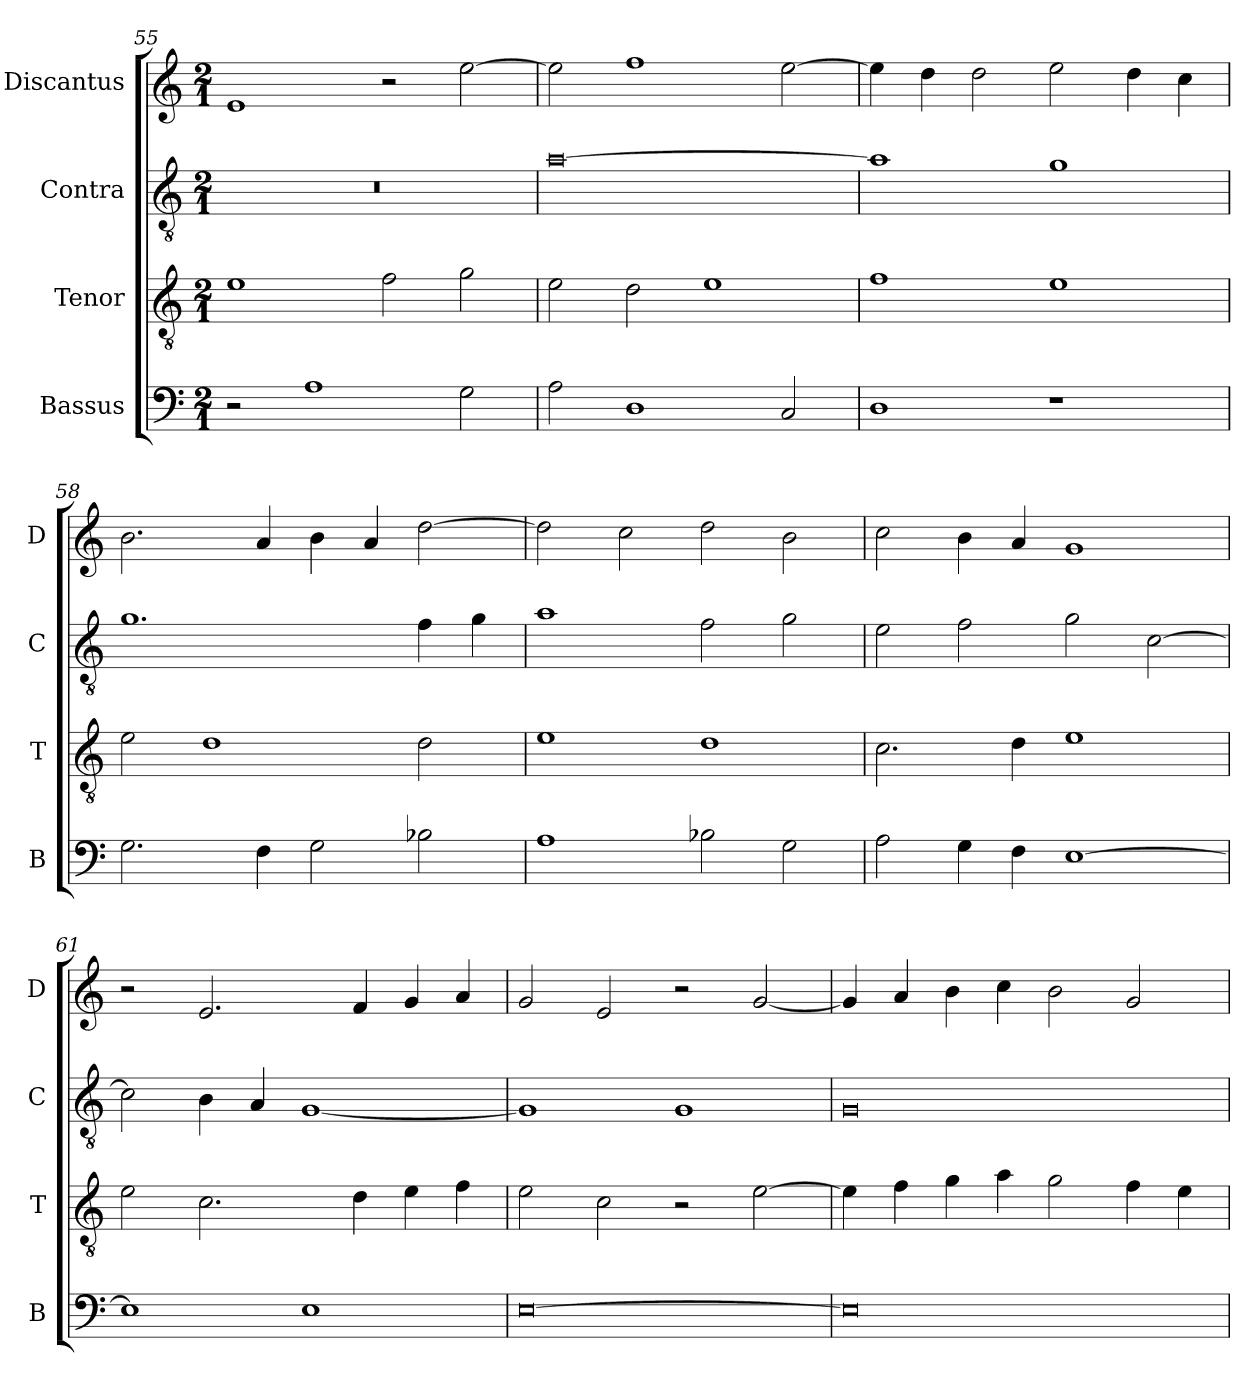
**kern	**kern	**kern	**kern
*part4	*part3	*part2	*part1
*staff4	*staff3	*staff2	*staff1
*I"Bassus	*I"Tenor	*I"Contra	*I"Discantus
*I'B	*I'T	*I'C	*I'D
*clefF4	*clefGv2	*clefGv2	*clefG2
*k[]	*k[]	*k[]	*k[]
*M2/1	*M2/1	*M2/1	*M2/1
=55	=55	=55	=55
2r	1e	0r	1e
1A	.	.	.
.	2f\	.	2r
2G\	2g\	.	[2ee\
=56	=56	=56	=56
2A\	2e\	[0a	2ee\]
1D	2d\	.	1ff
.	1e	.	.
2C/	.	.	[2ee\
=57	=57	=57	=57
1D	1f	1a]	4ee\]
.	.	.	4dd\
.	.	.	2dd\
1r	1e	1g	2ee\
.	.	.	4dd\
.	.	.	4cc\
=58	=58	=58	=58
2.G\	2e\	1.g	2.b\
.	1d	.	.
4F\	.	.	4a/
2G\	.	.	4b\
.	.	.	4a/
2B-X\	2d\	4f\	[2dd\
.	.	4g\	.
=59	=59	=59	=59
1A	1e	1a	2dd\]
.	.	.	2cc\
2B-X\	1d	2f\	2dd\
2G\	.	2g\	2b\
=60	=60	=60	=60
2A\	2.c\	2e\	2cc\
4G\	.	2f\	4b\
4F\	4d\	.	4a/
[1E	1e	2g\	1g
.	.	[2c\	.
=61	=61	=61	=61
1E]	2e\	2c\]	2r
.	2.c\	4B\	2.e/
.	.	4A/	.
1E	.	[1G	.
.	4d\	.	4f/
.	4e\	.	4g/
.	4f\	.	4a/
=62	=62	=62	=62
[0E	2e\	1G]	2g/
.	2c\	.	2e/
.	2r	1G	2r
.	[2e\	.	[2g/
=63	=63	=63	=63
0E]	4e\]	0G	4g/]
.	4f\	.	4a/
.	4g\	.	4b\
.	4a\	.	4cc\
.	2g\	.	2b\
.	4f\	.	2g/
.	4e\	.	.
=	=	=	=
*-	*-	*-	*-
